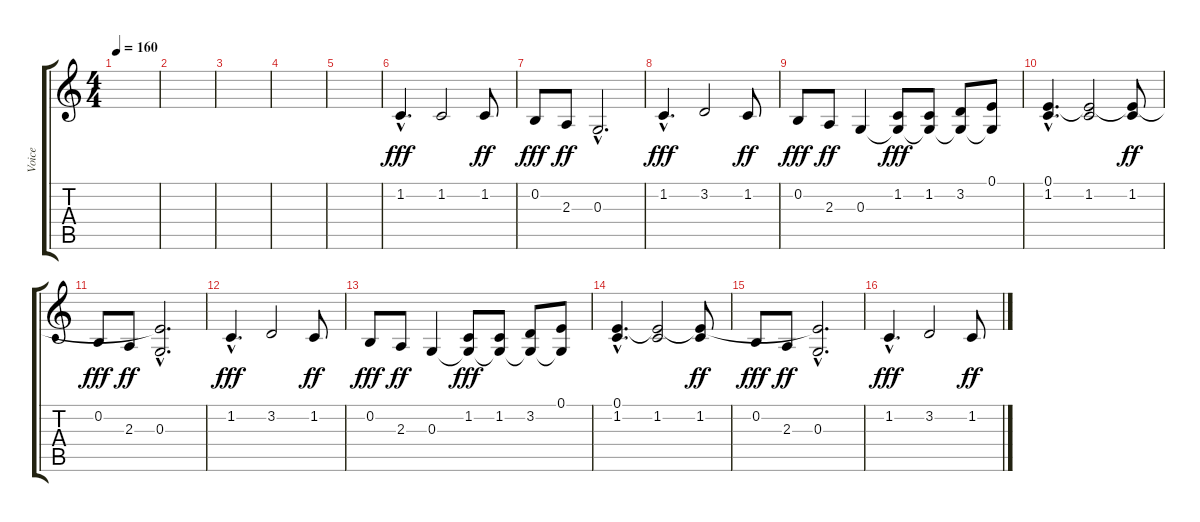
\track ("Voice" "Voice") {instrument clarinet}
\staff {score tabs}
\tuning (E4 B3 G3 D3 A2 E2) {hide}
\ts (4 4)
\tempo 160
\clef g2
\ks c
|
|
|
|
|
1.2{hac}.4{d dy fff} 1.2.2 1.2.8{dy ff} |
0.2.8{dy fff} 2.3.8{dy ff} 0.3{hac}.2{d} |
1.2{hac}.4{d dy fff} 3.2.2 1.2.8{dy ff} |
0.2.8{dy fff} 2.3.8{dy ff} 0.3.4 (1.2 0.3{t}).8{dy fff} (1.2 0.3{t}).8 (3.2 0.3{t}).8 (0.1 0.3{t}).8 |
(0.1{hac} 1.2{hac}).4{d} (0.1{t} 1.2).2 (0.1{t} 1.2).8{dy ff} |
0.2.8{dy fff} 2.3.8{dy ff} (0.1{hac t} 0.3{hac}).2{d} |
1.2{hac}.4{d dy fff} 3.2.2 1.2.8{dy ff} |
0.2.8{dy fff} 2.3.8{dy ff} 0.3.4 (1.2 0.3{t}).8{dy fff} (1.2 0.3{t}).8 (3.2 0.3{t}).8 (0.1 0.3{t}).8 |
(0.1{hac} 1.2{hac}).4{d} (0.1{t} 1.2).2 (0.1{t} 1.2).8{dy ff} |
0.2.8{dy fff} 2.3.8{dy ff} (0.1{hac t} 0.3{hac}).2{d} |
1.2{hac}.4{d dy fff} 3.2.2 1.2.8{dy ff}
